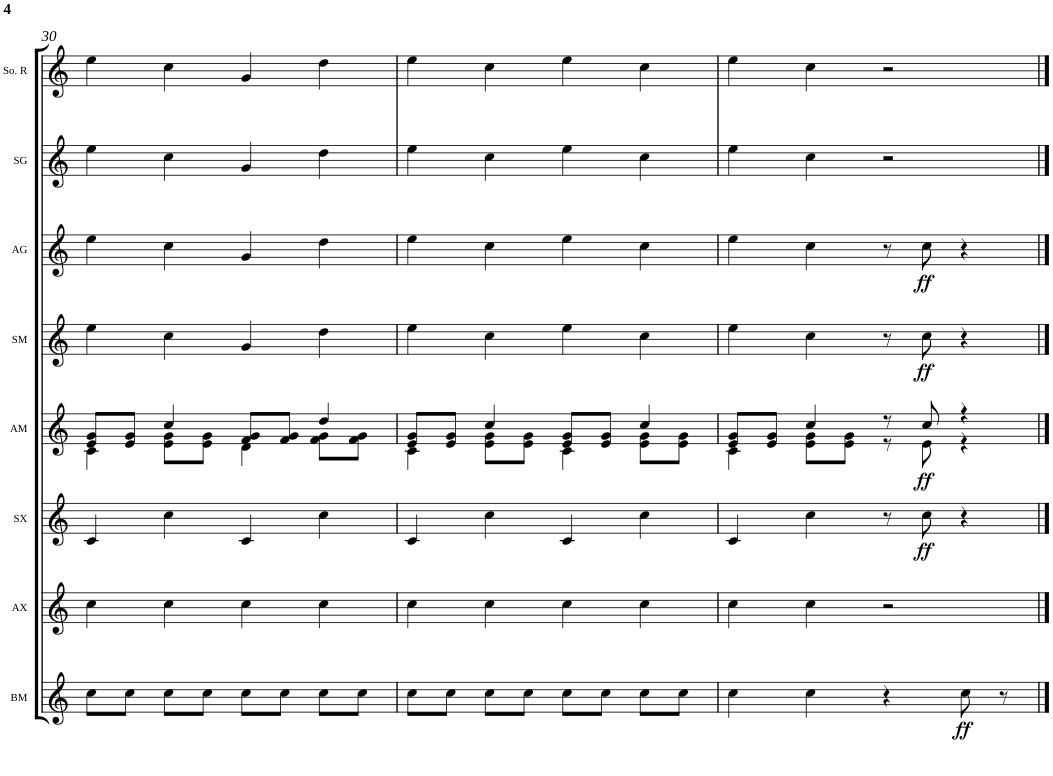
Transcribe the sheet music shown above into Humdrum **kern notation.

**kern	**dynam	**kern	**kern	**dynam	**kern	**dynam	**kern	**dynam	**kern	**dynam	**kern	**kern
*part8	*part8	*part7	*part6	*part6	*part5	*part5	*part4	*part4	*part3	*part3	*part2	*part1
*staff8	*staff8	*staff7	*staff6	*staff6	*staff5	*staff5	*staff4	*staff4	*staff3	*staff3	*staff2	*staff1
*I"Bass Metallophone	*	*I"Alto Xylophone	*I"Soprano Xylophone	*	*I"Alto Metallophone	*	*I"Soprano Metallophone	*	*I"Alto Glockenspiel	*	*I"Soprano Glockenspiel	*I"Sopranino Recorder
*I'BM	*	*I'AX	*I'SX	*	*I'AM	*	*I'SM	*	*I'AG	*	*I'SG	*I'So. R
!!LO:PB:g=z
*clefG2	*	*clefG2	*clefG2	*	*clefG2	*	*clefG2	*	*clefG2	*	*clefG2	*clefG2
*Trd7c12	*	*	*Trd-7c-12	*	*	*	*Trd-7c-12	*	*Trd-7c-12	*	*Trd-14c-24	*Trd-7c-12
*k[]	*	*k[]	*k[]	*	*k[]	*	*k[]	*	*k[]	*	*k[]	*k[]
*M4/4	*	*M4/4	*M4/4	*	*M4/4	*	*M4/4	*	*M4/4	*	*M4/4	*M4/4
=30	=30	=30	=30	=30	=30	=30	=30	=30	=30	=30	=30	=30
*	*	*	*	*	*^	*	*	*	*	*	*	*
8cc\L	.	4cc\	4c/	.	8e/ 8g/L	4c\	.	4ee\	.	4ee\	.	4ee\	4ee\
8cc\J	.	.	.	.	8e/ 8g/J	.	.	.	.	.	.	.	.
8cc\L	.	4cc\	4cc\	.	4cc/	8e\ 8g\L	.	4cc\	.	4cc\	.	4cc\	4cc\
8cc\J	.	.	.	.	.	8e\ 8g\J	.	.	.	.	.	.	.
8cc\L	.	4cc\	4c/	.	8f/ 8g/L	4d\	.	4g/	.	4g/	.	4g/	4g/
8cc\J	.	.	.	.	8f/ 8g/J	.	.	.	.	.	.	.	.
8cc\L	.	4cc\	4cc\	.	4dd/	8f\ 8g\L	.	4dd\	.	4dd\	.	4dd\	4dd\
8cc\J	.	.	.	.	.	8f\ 8g\J	.	.	.	.	.	.	.
=31	=31	=31	=31	=31	=31	=31	=31	=31	=31	=31	=31	=31	=31
8cc\L	.	4cc\	4c/	.	8e/ 8g/L	4c\	.	4ee\	.	4ee\	.	4ee\	4ee\
8cc\J	.	.	.	.	8e/ 8g/J	.	.	.	.	.	.	.	.
8cc\L	.	4cc\	4cc\	.	4cc/	8e\ 8g\L	.	4cc\	.	4cc\	.	4cc\	4cc\
8cc\J	.	.	.	.	.	8e\ 8g\J	.	.	.	.	.	.	.
8cc\L	.	4cc\	4c/	.	8e/ 8g/L	4c\	.	4ee\	.	4ee\	.	4ee\	4ee\
8cc\J	.	.	.	.	8e/ 8g/J	.	.	.	.	.	.	.	.
8cc\L	.	4cc\	4cc\	.	4cc/	8e\ 8g\L	.	4cc\	.	4cc\	.	4cc\	4cc\
8cc\J	.	.	.	.	.	8e\ 8g\J	.	.	.	.	.	.	.
=32	=32	=32	=32	=32	=32	=32	=32	=32	=32	=32	=32	=32	=32
4cc\	.	4cc\	4c/	.	8e/ 8g/L	4c\	.	4ee\	.	4ee\	.	4ee\	4ee\
.	.	.	.	.	8e/ 8g/J	.	.	.	.	.	.	.	.
4cc\	.	4cc\	4cc\	.	4cc/	8e\ 8g\L	.	4cc\	.	4cc\	.	4cc\	4cc\
.	.	.	.	.	.	8e\ 8g\J	.	.	.	.	.	.	.
4r	.	2r	8r	.	8r	8r	.	8r	.	8r	.	2r	2r
!	!	!	!	!LO:DY:b	!	!	!LO:DY:b	!	!LO:DY:b	!	!LO:DY:b	!	!
.	.	.	8cc\	ff	8cc/	8e\	ff	8cc\	ff	8cc\	ff	.	.
!	!LO:DY:b	!	!	!	!	!	!	!	!	!	!	!	!
8cc\	ff	.	4r	.	4r	4r	.	4r	.	4r	.	.	.
8r	.	.	.	.	.	.	.	.	.	.	.	.	.
*	*	*	*	*	*v	*v	*	*	*	*	*	*	*
==	==	==	==	==	==	==	==	==	==	==	==	==
*-	*-	*-	*-	*-	*-	*-	*-	*-	*-	*-	*-	*-
